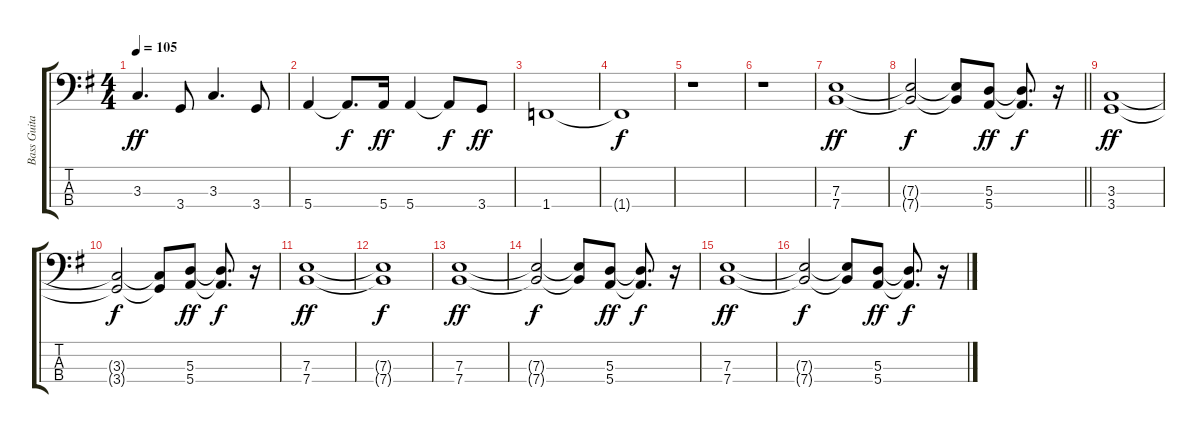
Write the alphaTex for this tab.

\track ("Bass Guitar" "Bass Guita") {instrument electricbassfinger}
\staff {score tabs}
\tuning (G2 D2 A1 E1) {hide}
\ts (4 4)
\tempo 105
\clef f4
\ks eminor
3.3.4{d dy ff} 3.4.8 3.3.4{d} 3.4.8 |
5.4.4 5.4{t}.8{d dy f} 5.4.16{dy ff} 5.4.4 5.4{t}.8{dy f} 3.4.8{dy ff} |
1.4.1 |
1.4{t}.1{dy f} |
r.1 |
r.1 |
(7.3 7.4).1{dy ff} |
\barLineRight lightlight
(7.3{t} 7.4{t}).2{dy f} (7.3{t} 7.4{t}).8 (5.3 5.4).8{dy ff} (5.3{t} 5.4{t}).8{d dy f} r.16 |
(3.3 3.4).1{dy ff} |
(3.3{t} 3.4{t}).2{dy f} (3.3{t} 3.4{t}).8 (5.3 5.4).8{dy ff} (5.3{t} 5.4{t}).8{d dy f} r.16 |
(7.3 7.4).1{dy ff} |
(7.3{t} 7.4{t}).1{dy f} |
(7.3 7.4).1{dy ff} |
(7.3{t} 7.4{t}).2{dy f} (7.3{t} 7.4{t}).8 (5.3 5.4).8{dy ff} (5.3{t} 5.4{t}).8{d dy f} r.16 |
(7.3 7.4).1{dy ff} |
(7.3{t} 7.4{t}).2{dy f} (7.3{t} 7.4{t}).8 (5.3 5.4).8{dy ff} (5.3{t} 5.4{t}).8{d dy f} r.16
